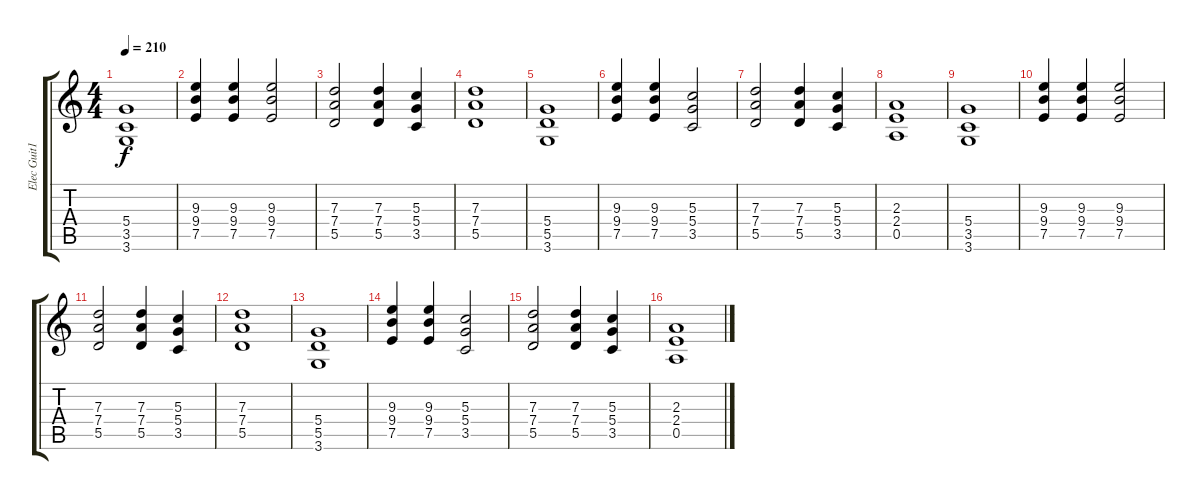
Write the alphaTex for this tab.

\track ("Elec Guit1" "Elec Guit1") {instrument overdrivenguitar}
\staff {score tabs}
\tuning (E4 B3 G3 D3 A2 E2) {hide}
\ts (4 4)
\tempo 210
\clef g2
\ks c
(5.4 3.5 3.6).1{dy f} |
(9.3 9.4 7.5).4 (9.3 9.4 7.5).4 (9.3 9.4 7.5).2 |
(7.3 7.4 5.5).2 (7.3 7.4 5.5).4 (5.3 5.4 3.5).4 |
(7.3 7.4 5.5).1 |
(5.4 5.5 3.6).1 |
(9.3 9.4 7.5).4 (9.3 9.4 7.5).4 (5.3 5.4 3.5).2 |
(7.3 7.4 5.5).2 (7.3 7.4 5.5).4 (5.3 5.4 3.5).4 |
(2.3 2.4 0.5).1 |
(5.4 3.5 3.6).1 |
(9.3 9.4 7.5).4 (9.3 9.4 7.5).4 (9.3 9.4 7.5).2 |
(7.3 7.4 5.5).2 (7.3 7.4 5.5).4 (5.3 5.4 3.5).4 |
(7.3 7.4 5.5).1 |
(5.4 5.5 3.6).1 |
(9.3 9.4 7.5).4 (9.3 9.4 7.5).4 (5.3 5.4 3.5).2 |
(7.3 7.4 5.5).2 (7.3 7.4 5.5).4 (5.3 5.4 3.5).4 |
(2.3 2.4 0.5).1
